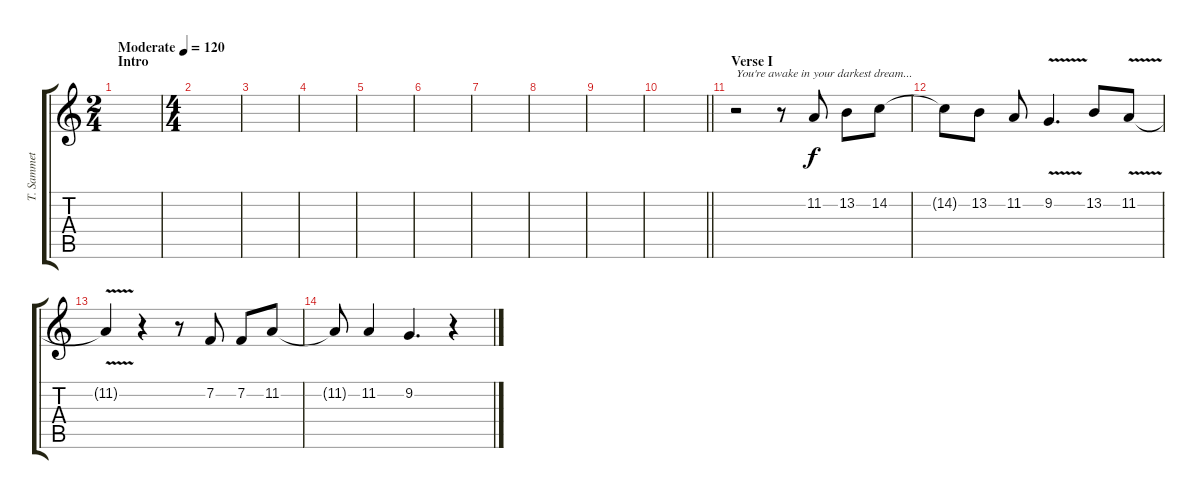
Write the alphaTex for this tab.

\track ("T. Sammet - Vocals" "T. Sammet ") {instrument violin}
\staff {score tabs}
\tuning (Eb4 Bb3 Gb3 Db3 Ab2 Eb2) {hide}
\ts (2 4)
\section ("" "Intro")
\tempo (120 "Moderate")
\clef g2
\ks c
|
\ts (4 4)
|
|
|
|
|
|
|
|
\barLineRight lightlight
|
\section ("" "Verse I")
r.2{txt "You're awake in your darkest dream..."} r.8 11.2.8 13.2.8 14.2.8 |
14.2{t}.8 13.2.8 11.2.8 9.2{v}.4{d} 13.2.8 11.2{v}.8 |
11.2{t}.4 r.4 r.8 7.2.8 7.2.8 11.2.8 |
11.2{t}.8 11.2.4 9.2.4{d} r.4
